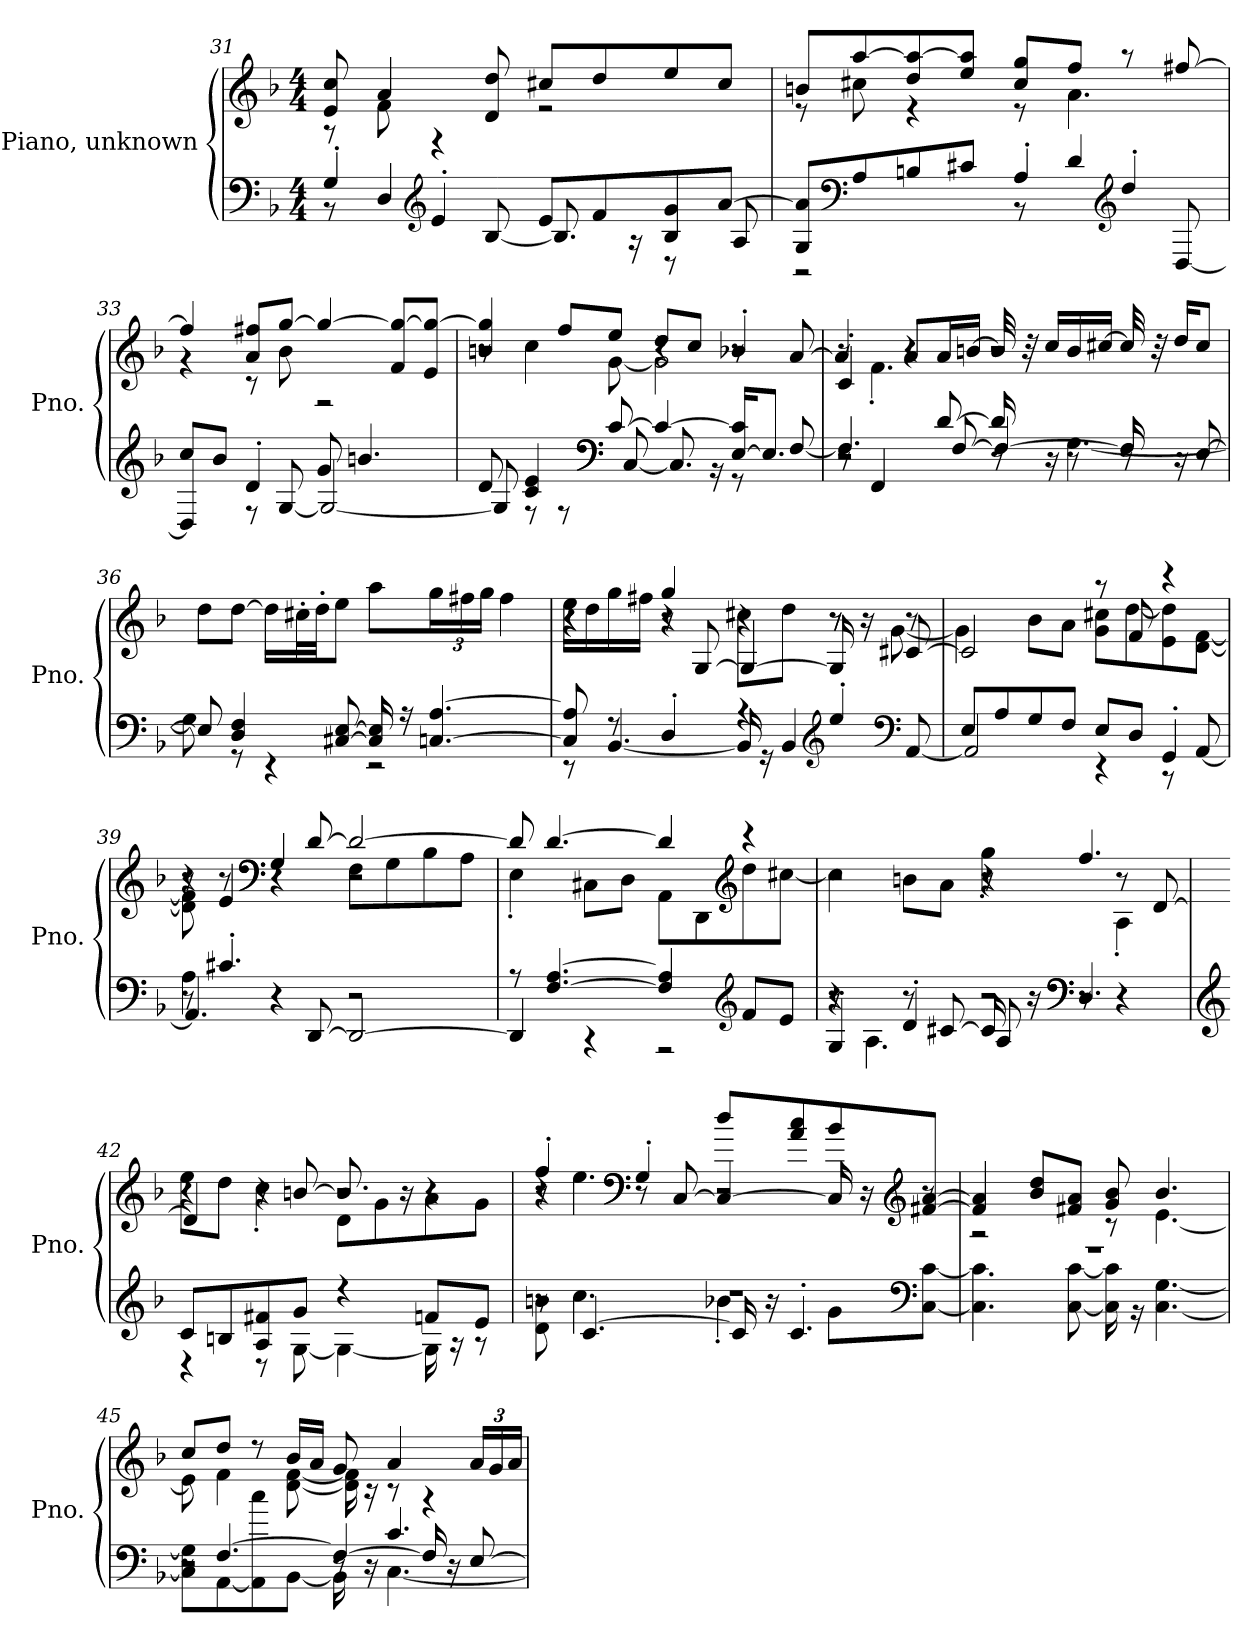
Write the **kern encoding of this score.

**kern	**kern
*part1	*part1
*staff2	*staff1
*I"Piano, unknown	*
*I'Pno.	*
!!LO:LB:g=z
*clefF4	*clefG2
*k[b-]	*k[b-]
*M4/4	*M4/4
=31	=31
*^	*^
4G'/	8r	8e/ 8cc/	8r
.	4D/	4a/	8f\
*clefG2	*	*	*
4e'/	.	.	4r
.	[8B-/	8d/ 8dd/	.
8e/L	8.B-/]	8cc#X/L	2r
8f/	.	8dd/	.
.	16r	.	.
8B-/ 8g/	8r	8ee/	.
[8a/J	8A/	8cc#/J	.
=32	=32	=32	=32
8G/ 8a/]L	2r	8bn/L	8r
*clefF4	*	*	*
8A/	.	[8aa/	8cc#X\
8Bn/	.	8dd/ 8aa/_	4r
8c#X/J	.	8ee/ 8aa/]J	.
4A'/	8r	8cc#/ 8gg/L	8r
.	4d/	8ff/J	4.a\
*clefG2	*	*	*
4dd'/	.	8r	.
.	[8D/	[8ff#X/	.
=33	=33	=33	=33
8cc/L	4D/]	4ff#/]	4r
8b-/J	.	.	.
4d'/	8r	8a/ 8ff#X/L	8r
.	[8G/	[8gg/J	8b-\
8g/	2G/_	4gg/_	2r
4.bn/	.	.	.
.	.	8f/ 8gg/_L	.
.	.	8e/ 8gg/_J	.
!!LO:PB:g=z
=34	=34	=34	=34
*	*	*	*^
8d/	8G/]	4bn/ 4gg/]	8r	2r
4c/ 4e/	8r	.	4cc\	.
.	8r	8ff/L	.	.
*clefF4	*	*	*	*
[8c/	[8C/	8ee/J	[8g\	.
4c/_	8.C/]	8dd/L	2g\]	4r
.	.	8cc/J	.	.
.	16r	.	.	.
[16E/ 16c/]KL	8r	4b-X'/	.	8r
8.E/J]	.	.	.	.
.	[8F/	.	.	[8a/
=35	=35	=35	=35	=35
*	*^	*	*	*
8r	2r	4.F/]	4c'/	8r	4a/]
4FF/	.	.	.	4.f'\	.
.	.	.	8a/L	.	4r
[8d/	.	[8F/	16a/L	.	.
.	.	.	[16bn/JJ	.	.
16d/]	8r	4F/_	32b/]	2r	2r
.	.	.	32r	.	.
16r	.	.	16cc/LL	.	.
8r	[4.G\	.	16b/	.	.
.	.	.	[16cc#X/JJ	.	.
8r	.	16F/]	32cc#/]	.	.
.	.	.	32r	.	.
.	.	16r	16dd/KL	.	.
[8E/	.	8r	8cc#/J	.	.
*	*v	*v	*	*	*
*	*	*v	*v	*v
!!LO:LB:g=z
=36	=36	=36
8E/]	8G\]	8dd\L
4D/ 4F/	8r	[8dd\J
.	4r	16dd\LL]
.	.	32cc#X'\L
.	.	32dd'\JJ
[8C#X/ [8E/	.	8ee\J
16C#/] 16E/]	2r	8aa\L
16r	.	.
*	*	*Xbrackettup
[4.Cn/ [4.A/	.	24gg\L
.	.	24ff#X\
.	.	24gg\JJ
.	.	4ff#\
=37	=37	=37
*	*	*^
*	*	*	*^
8C/] 8A/]	8r	4r	16ee\LL	4r
.	.	.	16dd\	.
8r	[4.BB-/	.	16gg\	.
.	.	.	16ff#X\JJ	.
4D'/	.	4gg/	4r	8r
.	.	.	.	[8G/
4r	16BB-/]	4r	8cc#X\L	4G/_
.	16r	.	.	.
.	4BB-/	.	8dd\J	.
*clefG2	*	*	*	*
4ee'/	.	8r	8r	16G/]
.	.	.	.	16r
*clefF4	*	*	*	*
.	[8AA/	[8c#X/	[8g\	8r
*	*	*	*v	*v
!!LO:LB:g=z
=38	=38	=38	=38
8E/L	2AA/]	2c#/]	4g\]
8A/	.	.	.
8G/	.	.	8b-\L
8F/J	.	.	8a\J
8E/L	4r	8r	8g\ 8cc#X\L
8D/J	.	8f/	[8dd\
4GG'/	8r	4r	8e\ 8dd\]
.	[8AA/	.	[8d\ [8f\J
=39	=39	=39	=39
*	*^	*	*^
8r	4A\	4.AA/]	8r	8d\] 8f\]	4r
4.c#X'/	.	.	4e/	8r	.
*	*	*	*clefF4	*	*
.	4r	.	.	4r	4G/
.	.	[8DD/	[8d/	.	.
2r	2r	2DD/_	2d/_	8F\L	2r
.	.	.	.	8G\	.
.	.	.	.	8B-\	.
.	.	.	.	8A\J	.
*	*v	*v	*	*	*
*	*	*	*v	*v
=40	=40	=40	=40
8r	4DD/]	8d/]	4E'\
[4.F/ [4.A/	.	[4.d/	.
.	4r	.	8C#X\L
.	.	.	8D\J
4F/] 4A/]	2r	4d/]	8AA\L
.	.	.	8DD\
*clefG2	*	*clefG2	*
8f/L	.	4r	8dd\
8e/J	.	.	[8cc#X\J
!!LO:LB:g=z
=41	=41	=41	=41
*	*^	*	*^
4r	8r	4G'/	2r	4cc#\]	2r
.	4.A\	.	.	.	.
8r	.	4d'/	.	8bn\L	.
[8c#X/	.	.	.	8a\J	.
16c#/]	2r	8A/	8r	4gg'\	4r
16r	.	.	.	.	.
*clefF4	*	*	*	*	*
8r	.	4.D/	4.ff/	.	.
4r	.	.	.	4A'\	8r
.	.	.	.	.	[8d/
*v	*v	*v	*	*	*
=42	=42	=42	=42
*clefG2	*	*	*
*^	*	*	*
8c/L	4r	4r	8ee\L	4d/]
8Bn/	.	.	8dd\J	.
8A/ 8f#X/	8r	8r	4cc'\	4r
8g/J	[8G\	[8bn/	.	.
4r	4G\_	8.b/]	8d\L	2r
.	.	.	8g\	.
.	.	16r	.	.
8fn/L	16G\]	4r	8a\	.
.	16r	.	.	.
8e/J	8r	.	8g\J	.
!!LO:LB:g=z	!!	!!
=43	=43	=43	=43	=43
*	*^	*	*	*
1r	8d\ 8bn\	8r	4ff'/	8r	4r
.	4.cc\	[4.c/	.	4.ee\	.
*	*	*	*clefF4	*	*
.	.	.	4G'/	.	8r
.	.	.	.	.	[8C/
.	4b-X'\	16c/]	8dd/L	2r	4C/_
.	.	16r	.	.	.
.	.	4.c'/	8a/ 8cc/	.	.
.	8g\L	.	8b-/	.	16C/]
.	.	.	.	.	16r
*clefF4	*	*	*clefG2	*	*
.	[8C\ [8c\J	.	[8f#X/ [8a/J	.	8r
*	*v	*v	*	*	*
*	*	*	*v	*v
=44	=44	=44	=44
1r	4.C\] 4.c\]	4f#/] 4a/]	2r
.	.	8b-/ 8dd/L	.
.	[8C\ [8c\	8f#X/ 8a/J	.
.	16C\] 16c\]	8g/ 8b-/	8r
.	16r	.	.
.	[4.C\ [4.G\	4.b-/	[4.e\
=45	=45	=45	=45
*	*^	*	*
2r	8C\] 8G\]L	8r	8cc/L	8e\]
.	[8AA\	[4.F/	8dd/J	4f\
.	8AA\] 8cc\	.	8r	.
.	[8BB-\J	.	16b-/LL	[8d\ [8f\
.	.	.	16a/JJ	.
8r	16BB-\]	4F/_	8g/	16d\] 16f\]
.	16r	.	.	16r
4.c/	[4.C\	.	4a/	8r
.	.	16F/]	.	4r
.	.	16r	.	.
.	.	[8E/	24a/LL	.
.	.	.	24g/	.
.	.	.	24a/JJ	.
*v	*v	*v	*	*
*	*v	*v
=	=
*-	*-
